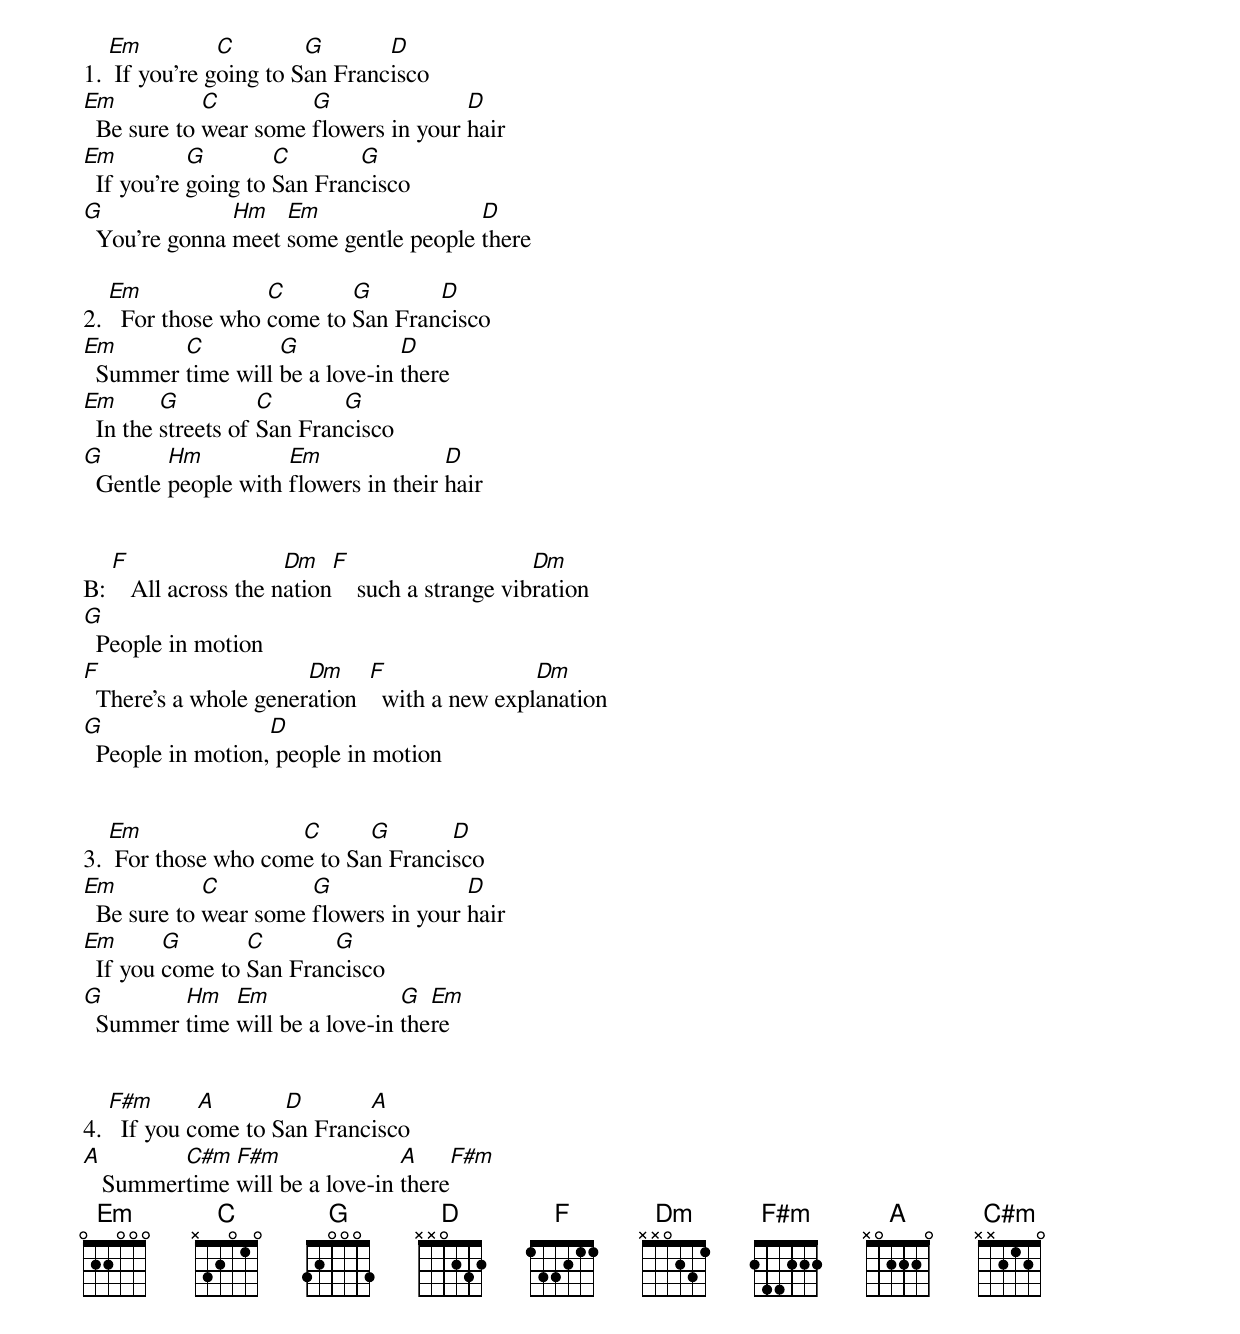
   Em          C        G       D
1.  If you're going to San Francisco
Em           C         G               D
  Be sure to wear some flowers in your hair
Em          G        C       G
  If you're going to San Francisco
G              Hm   Em                 D
  You're gonna meet some gentle people there

   Em              C       G       D
2.   For those who come to San Francisco
Em       C         G            D
  Summer time will be a love-in there
Em       G          C       G
  In the streets of San Francisco
G        Hm          Em               D
  Gentle people with flowers in their hair


   F                  Dm   F                     Dm
B:    All across the nation    such a strange vibration
G
  People in motion
F                      Dm     F                Dm
  There's a whole generation    with a new explanation
G                  D
  People in motion, people in motion


   Em                C      G       D
3.  For those who come to San Francisco
Em           C         G               D
  Be sure to wear some flowers in your hair
Em       G       C       G
  If you come to San Francisco
G        Hm   Em                G  Em
  Summer time will be a love-in there


   F#m       A       D       A
4.   If you come to San Francisco
A        C#m  F#m               A     F#m
   Summertime will be a love-in there
